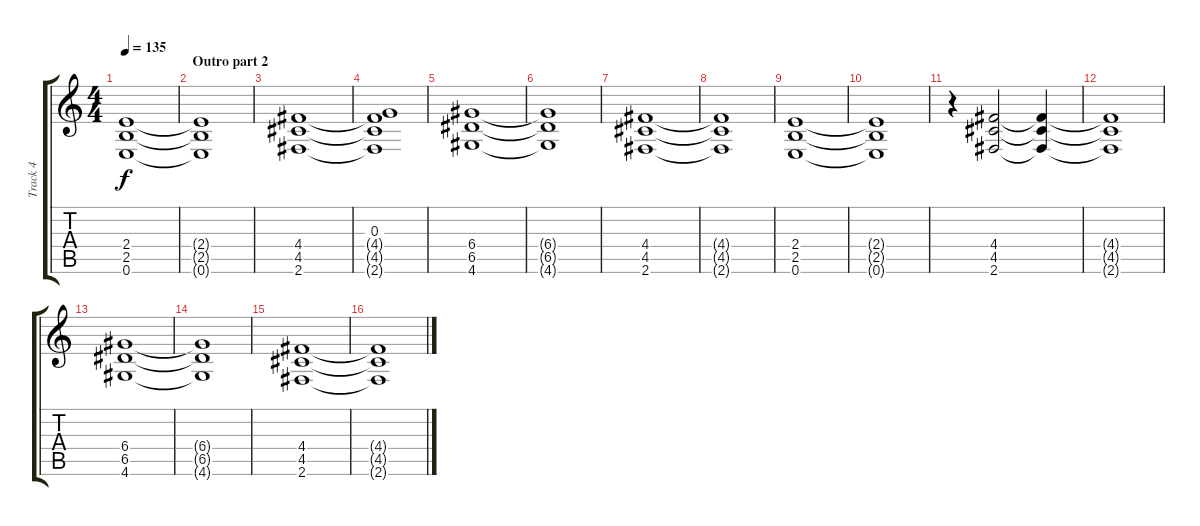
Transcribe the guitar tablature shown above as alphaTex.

\track ("Track 4" "Track 4") {instrument distortionguitar}
\staff {score tabs}
\tuning (E4 B3 G3 D3 A2 E2) {hide}
\ts (4 4)
\tempo 135
\clef g2
\ks c
(2.4 2.5 0.6).1{dy f} |
\section ("" "Outro part 2")
(2.4{t} 2.5{t} 0.6{t}).1 |
(4.4 4.5 2.6).1 |
(0.3 4.4{t} 4.5{t} 2.6{t}).1 |
(6.4 6.5 4.6).1 |
(6.4{t} 6.5{t} 4.6{t}).1 |
(4.4 4.5 2.6).1 |
(4.4{t} 4.5{t} 2.6{t}).1 |
(2.4 2.5 0.6).1 |
(2.4{t} 2.5{t} 0.6{t}).1 |
r.4 (4.4 4.5 2.6).2 (4.4{t} 4.5{t} 2.6{t}).4 |
(4.4{t} 4.5{t} 2.6{t}).1 |
(6.4 6.5 4.6).1 |
(6.4{t} 6.5{t} 4.6{t}).1 |
(4.4 4.5 2.6).1 |
(4.4{t} 4.5{t} 2.6{t}).1
